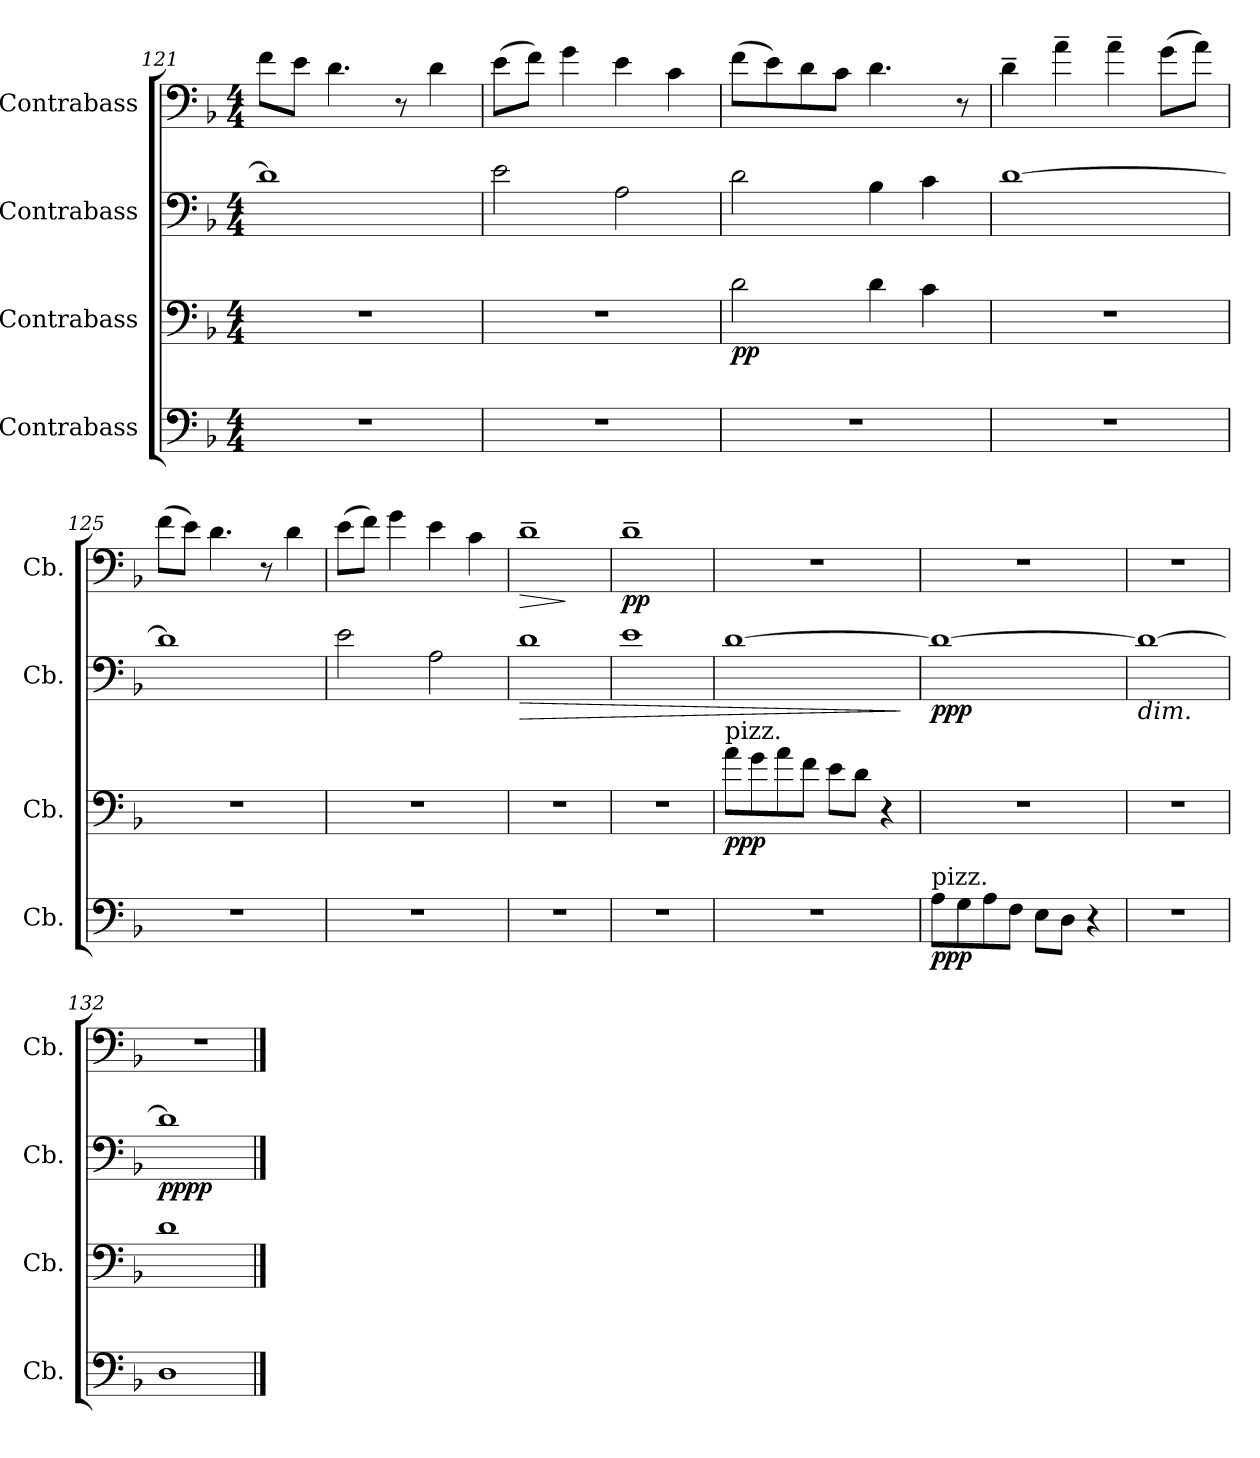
**kern	**dynam	**kern	**dynam	**kern	**dynam	**kern	**dynam
*part4	*part4	*part3	*part3	*part2	*part2	*part1	*part1
*staff4	*staff4	*staff3	*staff3	*staff2	*staff2	*staff1	*staff1
*I"Contrabass	*	*I"Contrabass	*	*I"Contrabass	*	*I"Contrabass	*
*I'Cb.	*	*I'Cb.	*	*I'Cb.	*	*I'Cb.	*
*clefF4	*	*clefF4	*	*clefF4	*	*clefF4	*
*ITrd7c12	*	*ITrd7c12	*	*ITrd7c12	*	*ITrd7c12	*
*k[b-]	*	*k[b-]	*	*k[b-]	*	*k[b-]	*
*M4/4	*	*M4/4	*	*M4/4	*	*M4/4	*
=121	=121	=121	=121	=121	=121	=121	=121
1r	.	1r	.	1D]	.	8F\L	.
.	.	.	.	.	.	8E\J	.
.	.	.	.	.	.	4.D\	.
.	.	.	.	.	.	8r	.
.	.	.	.	.	.	4D\	.
=122	=122	=122	=122	=122	=122	=122	=122
1r	.	1r	.	2E\	.	(>8E\L	.
.	.	.	.	.	.	8F\J)	.
.	.	.	.	.	.	4G\	.
.	.	.	.	2AA\	.	4E\	.
.	.	.	.	.	.	4C\	.
=123	=123	=123	=123	=123	=123	=123	=123
!	!	!	!LO:DY:b	!	!	!	!
1r	.	2D\	pp	2D\	.	(>8F\L	.
.	.	.	.	.	.	8E\)	.
.	.	.	.	.	.	8D\	.
.	.	.	.	.	.	8C\J	.
.	.	4D\	.	4BB-\	.	4.D\	.
.	.	4C\	.	4C\	.	.	.
.	.	.	.	.	.	8r	.
=124	=124	=124	=124	=124	=124	=124	=124
1r	.	1r	.	[1D	.	4D~\	.
.	.	.	.	.	.	4A~\	.
.	.	.	.	.	.	4A~\	.
.	.	.	.	.	.	(>8G\L	.
.	.	.	.	.	.	8A\J)	.
!!LO:PB:g=z
=125	=125	=125	=125	=125	=125	=125	=125
1r	.	1r	.	1D]	.	(>8F\L	.
.	.	.	.	.	.	8E\J)	.
.	.	.	.	.	.	4.D\	.
.	.	.	.	.	.	8r	.
.	.	.	.	.	.	4D\	.
=126	=126	=126	=126	=126	=126	=126	=126
1r	.	1r	.	2E\	.	(>8E\L	.
.	.	.	.	.	.	8F\J)	.
.	.	.	.	.	.	4G\	.
.	.	.	.	2AA\	.	4E\	.
.	.	.	.	.	.	4C\	.
=127	=127	=127	=127	=127	=127	=127	=127
!	!	!	!	!	!LO:HP:b	!	!LO:HP:b
1r	.	1r	.	1D	>	1D~	>
.	.	.	.	.	.	.	]
=128	=128	=128	=128	=128	=128	=128	=128
!	!	!	!	!	!	!	!LO:DY:b
1r	.	1r	.	1E	.	1D~	pp
=129	=129	=129	=129	=129	=129	=129	=129
!	!	!LO:TX:a:t=pizz.	!	!	!	!	!
!	!	!	!LO:DY:b	!	!	!	!
1r	.	8A\L	ppp	[1D	.	1r	.
.	.	8G\	.	.	.	.	.
.	.	8A\	.	.	.	.	.
.	.	8F\J	.	.	.	.	.
.	.	8E\L	.	.	.	.	.
.	.	8D\J	.	.	.	.	.
.	.	4r	.	.	.	.	.
.	.	.	.	.	]	.	.
=130	=130	=130	=130	=130	=130	=130	=130
!LO:TX:a:t=pizz.	!	!	!	!	!	!	!
!	!LO:DY:b	!	!	!	!LO:DY:b	!	!
8AA\L	ppp	1r	.	1D_	ppp	1r	.
8GG\	.	.	.	.	.	.	.
8AA\	.	.	.	.	.	.	.
8FF\J	.	.	.	.	.	.	.
8EE\L	.	.	.	.	.	.	.
8DD\J	.	.	.	.	.	.	.
4r	.	.	.	.	.	.	.
=131	=131	=131	=131	=131	=131	=131	=131
!	!	!	!	!LO:TX:b:i:t=dim.	!	!	!
1r	.	1r	.	1D_	.	1r	.
=132	=132	=132	=132	=132	=132	=132	=132
!	!	!	!	!	!LO:DY:b	!	!
1DD	.	1D	.	1D]	pppp	1r	.
==	==	==	==	==	==	==	==
*-	*-	*-	*-	*-	*-	*-	*-
